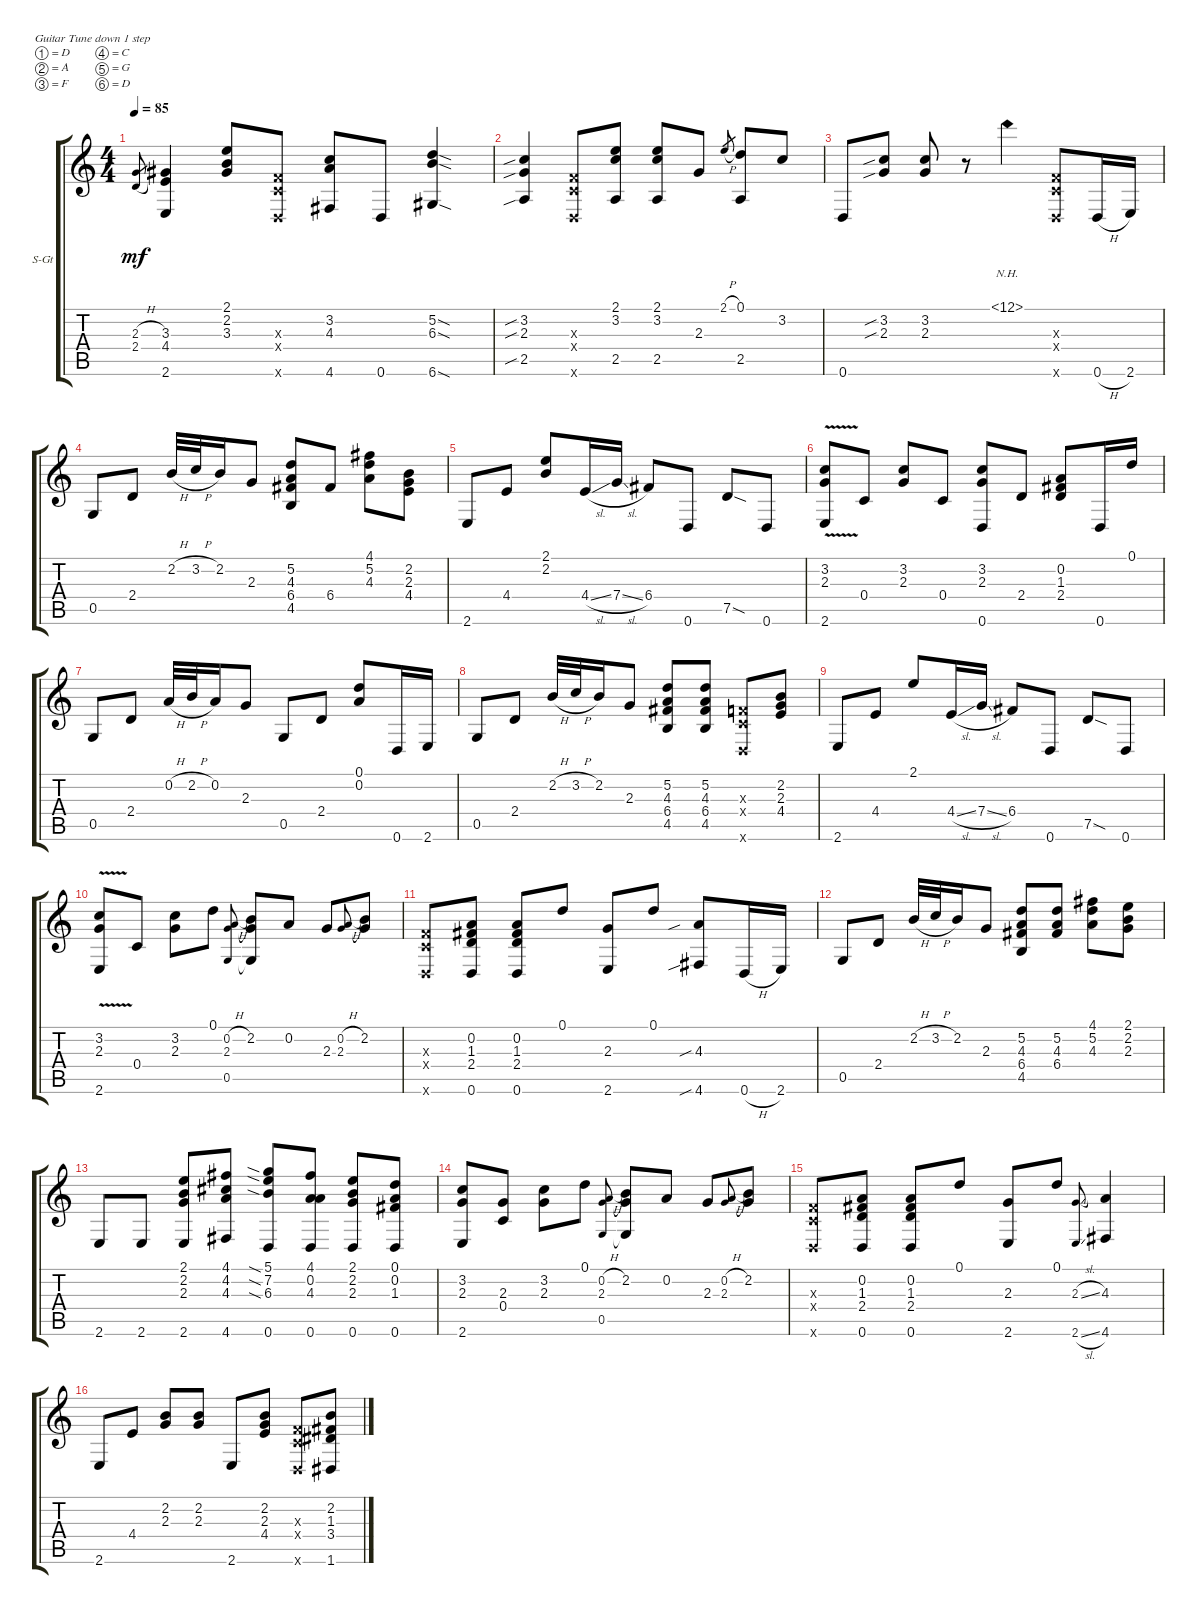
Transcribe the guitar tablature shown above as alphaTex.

\defaultSystemsLayout 4
\bracketExtendMode groupsimilarinstruments
\firstSystemTrackNameOrientation horizontal
\otherSystemsTrackNameOrientation horizontal
\track ("Steel Guitar" "S-Gt") {instrument acousticguitarsteel}
\staff {score tabs}
\tuning (D4 A3 F3 C3 G2 D2)
\ts (4 4)
\tempo 85
\clef g2
\ks c
(2.3{h} 2.4{h}).8{gr dy mf} (4.4 3.3 2.6).4 (2.1 2.2 3.3).8 (0.6{x} 0.4{x} 0.3{x}).8 (4.3 3.2 4.6).8 0.6.8 (6.6{sod} 6.3{sod} 5.2{sod}).4 |
(3.2{sib} 2.3{sib} 2.5{sib}).4 (0.6{x} 0.4{x} 0.3{x}).8 (2.1 3.2 2.5).8 (2.5 3.2 2.1).8 2.3.8 2.1{h}.8{gr} (0.1 2.5).8 3.2.8 |
0.6.8 (2.3{sib} 3.2{sib}).8 (2.3 3.2).8 r.8 12.1{nh}.4 (0.6{x} 0.4{x} 0.3{x}).8 0.6{h}.16 2.6.16 |
0.5.8 2.4.8 2.2{h}.32 3.2{h}.32 2.2.16 2.3.8 (5.2 4.3 6.4 4.5).8 6.4.8 (4.3 5.2 4.1).8 (2.2 2.3 4.4).8 |
2.6.8 4.4.8 (2.1 2.2).8 4.4{sl}.16 7.4{sl}.16 6.4.8 0.6.8 7.5{sod}.8 0.6.8 |
(3.2{v} 2.3{v} 2.6{v}).8 0.4.8 (2.3 3.2).8 0.4.8 (0.6 2.3 3.2).8 2.4.8 (2.4 1.3 0.2).8 0.6.16 0.1.16 |
0.5.8 2.4.8 0.2{h}.32 2.2{h}.32 0.2.16 2.3.8 0.5.8 2.4.8 (0.2 0.1).8 0.6.16 2.6.16 |
0.5.8 2.4.8 2.2{h}.32 3.2{h}.32 2.2.16 2.3.8 (4.5 6.4 4.3 5.2).8 (5.2 4.3 6.4 4.5).8 (0.6{x} 0.4{x} 0.3{x}).8 (4.4 2.3 2.2).8 |
2.6.8 4.4.8 2.1.8 4.4{sl}.16 7.4{sl}.16 6.4.8 0.6.8 7.5{sod}.8 0.6.8 |
(3.2{v} 2.3{v} 2.6{v}).8 0.4.8 (2.3 3.2).8 0.1.8 (0.2{h} 2.3 0.5).8{gr onbeat} (2.2 2.3{t} 0.5{t}).8 0.2.8 2.3.8 (2.3 0.2{h}).8{gr onbeat} (2.2 2.3{t}).8 |
(0.6{x} 0.4{x} 0.3{x}).8 (0.2 1.3 2.4 0.6).8 (0.6 2.4 1.3 0.2).8 0.1.8 (2.3 2.6).8 0.1.8 (4.3{sib} 4.6{sib}).8 0.6{h}.16 2.6.16 |
0.5.8 2.4.8 2.2{h}.32 3.2{h}.32 2.2.16 2.3.8 (5.2 4.3 6.4 4.5).8 (6.4 4.3 5.2).8 (4.3 5.2 4.1).8 (2.1 2.2 2.3).8 |
2.6.8 2.6.8 (2.6 2.3 2.2 2.1).8 (4.1 4.2 4.3 4.6).8 (0.6 5.1{sia} 7.2{sia} 6.3{sia}).8 (4.1 0.2 4.3 0.6).8 (2.3 2.2 2.1 0.6).8 (0.6 1.3 0.2 0.1).8 |
(3.2 2.3 2.6).8 (0.4 2.3).8 (3.2 2.3).8 0.1.8 (0.2{h} 2.3 0.5).8{gr onbeat} (2.2 2.3{t} 0.5{t}).8 0.2.8 2.3.8 (2.3 0.2{h}).8{gr onbeat} (2.2 2.3{t}).8 |
(0.6{x} 0.4{x} 0.3{x}).8 (0.6 2.4 1.3 0.2).8 (0.2 1.3 2.4 0.6).8 0.1.8 (2.3 2.6).8 0.1.8 (2.6{sl} 2.3{sl}).8{gr onbeat} (4.3 4.6).4 |
2.6.8 4.4.8 (2.3 2.2).8 (2.3 2.2).8 2.6.8 (2.3 2.2 4.4).8 (0.6{x} 0.4{x} 0.3{x}).8 (2.2 1.3 3.4 1.6).8
